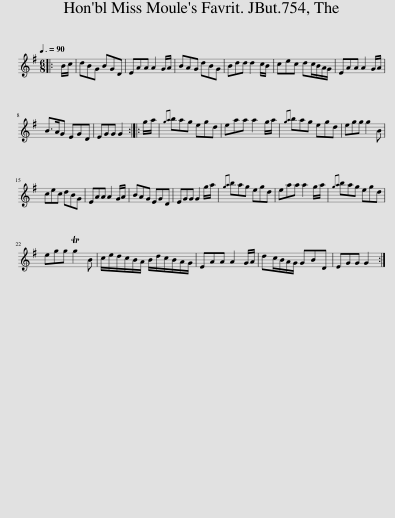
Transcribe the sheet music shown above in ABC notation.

X:1
L:1/8
Q:3/8=90
M:6/8
I:linebreak $
K:G
V:1 treble
V:1
|: B/c/ | dBG BGD | EAA A2 G/A/ | BAG dBG | Bdd d2 c/B/ | %5
 cec dc/B/A/G/ | EAA A2 G/A/ |$ B>AG EGD | EGG G2 :: g/a/ | %10
{ga} bag egd | eaa a2 g/a/ |{ga} bag egd | egg g2 B |$ cec dBG | %15
 EAA A2 G/A/ | BAG EGD | EGG G2 g/a/ |{ga} bag egd | eaa a2 g/a/ | %20
{ga} bag egd |$ egg Tg2 B | c/e/d/c/B/A/ B/d/c/B/A/G/ | EAA A2 G/A/ | dc/B/A/G/ GBD | %25
 EGG G2 :| %26
